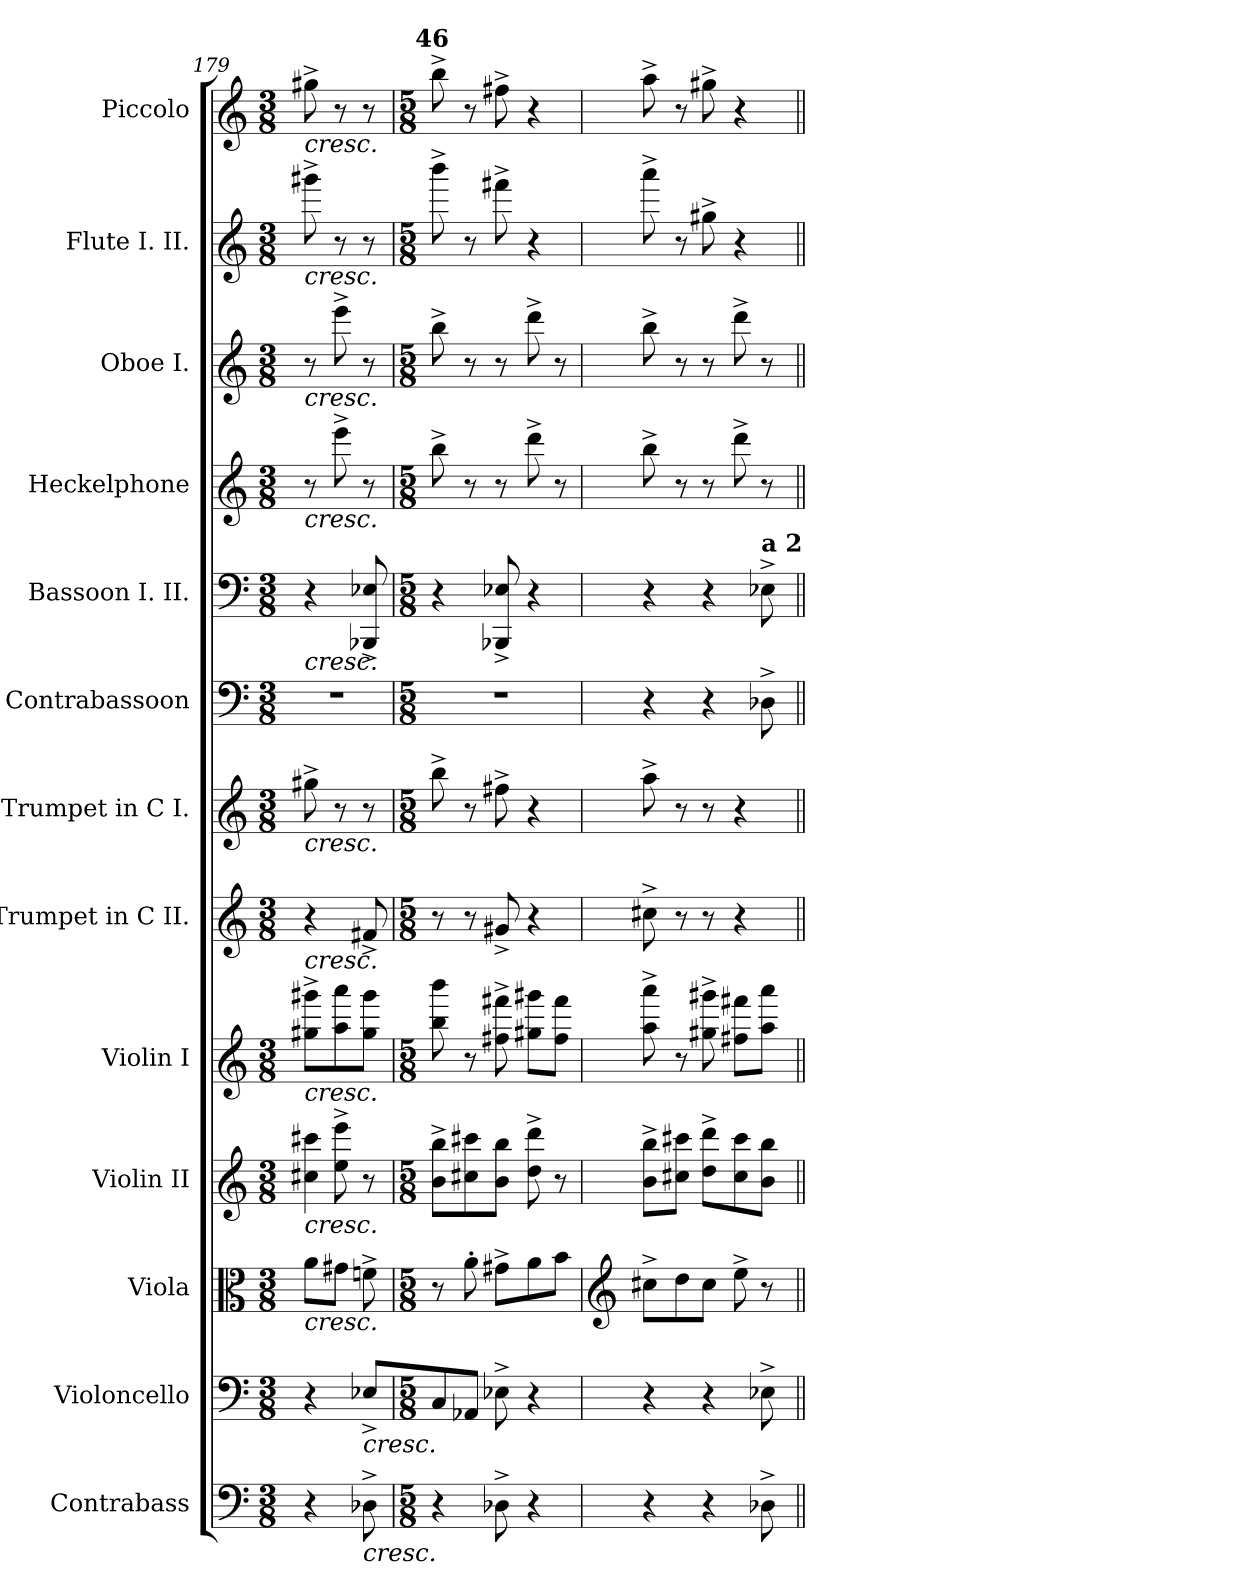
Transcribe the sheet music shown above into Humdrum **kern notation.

**kern	**kern	**kern	**kern	**kern	**kern	**kern	**kern	**kern	**kern	**kern	**kern	**kern
*part13	*part12	*part11	*part10	*part9	*part8	*part7	*part6	*part5	*part4	*part3	*part2	*part1
*staff13	*staff12	*staff11	*staff10	*staff9	*staff8	*staff7	*staff6	*staff5	*staff4	*staff3	*staff2	*staff1
*I"Contrabass	*I"Violoncello	*I"Viola	*I"Violin II	*I"Violin I	*I"Trumpet in C II.	*I"Trumpet in C I.	*I"Contrabassoon	*I"Bassoon I. II.	*I"Heckelphone	*I"Oboe I.	*I"Flute I. II.	*I"Piccolo
*I'Cb.	*I'Vc.	*I'Vla.	*I'Vln. II	*I'Vln. I	*	*	*I'Cbsn.	*I'Bsn.	*I'Heckl.	*I'Ob.	*I'Fl.	*I'Picc.
*clefF4	*clefF4	*clefC3	*clefG2	*clefG2	*clefG2	*clefG2	*clefF4	*clefF4	*clefG2	*clefG2	*clefG2	*clefG2
*ITrd7c12	*	*	*	*	*	*	*ITrd7c12	*	*ITrd7c12	*	*	*ITrd-7c-12
*k[]	*k[]	*k[]	*k[]	*k[]	*k[]	*k[]	*k[]	*k[]	*k[]	*k[]	*k[]	*k[]
*M3/8	*M3/8	*M3/8	*M3/8	*M3/8	*M3/8	*M3/8	*M3/8	*M3/8	*M3/8	*M3/8	*M3/8	*M3/8
=179	=179	=179	=179	=179	=179	=179	=179	=179	=179	=179	=179	=179
!	!	!	!	!	!	!	!	!	!	!	!	!LO:TX:b:i:t=cresc.
!	!	!	!	!	!	!	!	!	!	!	!LO:TX:b:i:t=cresc.	!
!	!	!	!	!	!	!	!	!	!	!LO:TX:b:i:t=cresc.	!	!
!	!	!	!	!	!	!	!	!	!LO:TX:b:i:t=cresc.	!	!	!
!	!	!	!	!	!	!	!	!LO:TX:b:i:t=cresc.	!	!	!	!
!	!	!	!	!	!	!LO:TX:b:i:t=cresc.	!	!	!	!	!	!
!	!	!	!	!	!LO:TX:b:i:t=cresc.	!	!	!	!	!	!	!
!	!	!	!	!LO:TX:b:i:t=cresc.	!	!	!	!	!	!	!	!
!	!	!	!LO:TX:b:i:t=cresc.	!	!	!	!	!	!	!	!	!
!	!	!LO:TX:b:i:t=cresc.	!	!	!	!	!	!	!	!	!	!
!	!	!	!	!	!	!	!LO:N:vis=1	!	!	!	!	!
4r	4r	8ai\	8cc#Xi\ 8ccc#XiJ	8gg#Xi\^ 8ggg#Xi^L	4r	8gg#X^i\	4.r	4r	8r	8r	8ggg#X^i\	8ggg#X^i\
.	.	8g#Xi\J	8eei\^ 8eeei^	8aai\ 8aaai	.	8r	.	.	8ee^i\	8eee^i\	8r	8r
!	!LO:TX:b:i:t=cresc.	!	!	!	!	!	!	!	!	!	!	!
!LO:TX:b:i:t=cresc.	!	!	!	!	!	!	!	!	!	!	!	!
8DD-X^i\	8E-X^i/L	8fn^i\	8r	8gg#i\ 8ggg#iJ	8f#X^i/	8r	.	8BBB-Xi/^ 8E-Xi^	8r	8r	8r	8r
=180	=180	=180	=180	=180	=180	=180	=180	=180	=180	=180	=180	=180
*M5/8	*M5/8	*M5/8	*M5/8	*M5/8	*M5/8	*M5/8	*M5/8	*M5/8	*M5/8	*M5/8	*M5/8	*M5/8
!	!	!	!	!	!	!	!	!	!	!	!	!LO:TX:a:B:cj:t=46
!	!	!	!	!	!	!	!LO:N:vis=1	!	!	!	!	!
4r	8Ci/	8r	8bi\^ 8bbi^L	8bbi\ 8bbbi	8r	8bb^i\	8%5r	4r	8b^i\	8bb^i\	8bbb^i\	8bbb^i\
.	8AA-Xi/J	8a'i\	8cc#Xi\ 8ccc#Xi	8r	8r	8r	.	.	8r	8r	8r	8r
8DD-X^i\	8E-X^i\	8g#X^i\L	8bi\ 8bbiJ	8ff#Xi\^ 8fff#Xi^	8g#X^i/	8ff#X^i\	.	8BBB-Xi/^ 8E-Xi^	8r	8r	8fff#X^i\	8fff#X^i\
4r	4r	8ai\	8ddi\^ 8dddi^	8gg#Xi\ 8ggg#XiL	4r	4r	.	4r	8dd^i\	8ddd^i\	4r	4r
.	.	8bi\J	8r	8ff#i\ 8fff#iJ	.	.	.	.	8r	8r	.	.
=181	=181	=181	=181	=181	=181	=181	=181	=181	=181	=181	=181	=181
*	*	*clefG2	*	*	*	*	*	*	*	*	*	*
4r	4r	8cc#X^i\L	8bi\^ 8bbi^L	8aai\^ 8aaai^	8cc#X^i\	8aa^i\	4r	4r	8b^i\	8bb^i\	8aaa^i\	8aaa^i\
.	.	8ddi\	8cc#Xi\ 8ccc#XiJ	8r	8r	8r	.	.	8r	8r	8r	8r
4r	4r	8cc#i\J	8ddi\^ 8dddi^L	8gg#Xi\^ 8ggg#Xi^	8r	8r	4r	4r	8r	8r	8gg#X^i\	8ggg#X^i\
.	.	8ee^i\	8cc#i\ 8ccc#i	8ff#Xi\ 8fff#XiL	4r	4r	.	.	8dd^i\	8ddd^i\	4r	4r
!	!	!	!	!	!	!	!	!LO:TX:a:B:t=a 2	!	!	!	!
8DD-X^i\	8E-X^i\	8r	8bi\ 8bbiJ	8aai\ 8aaaiJ	.	.	8DD-X^i\	8E-X^i\	8r	8r	.	.
=||	=||	=||	=||	=||	=||	=||	=||	=||	=||	=||	=||	=||
*-	*-	*-	*-	*-	*-	*-	*-	*-	*-	*-	*-	*-
